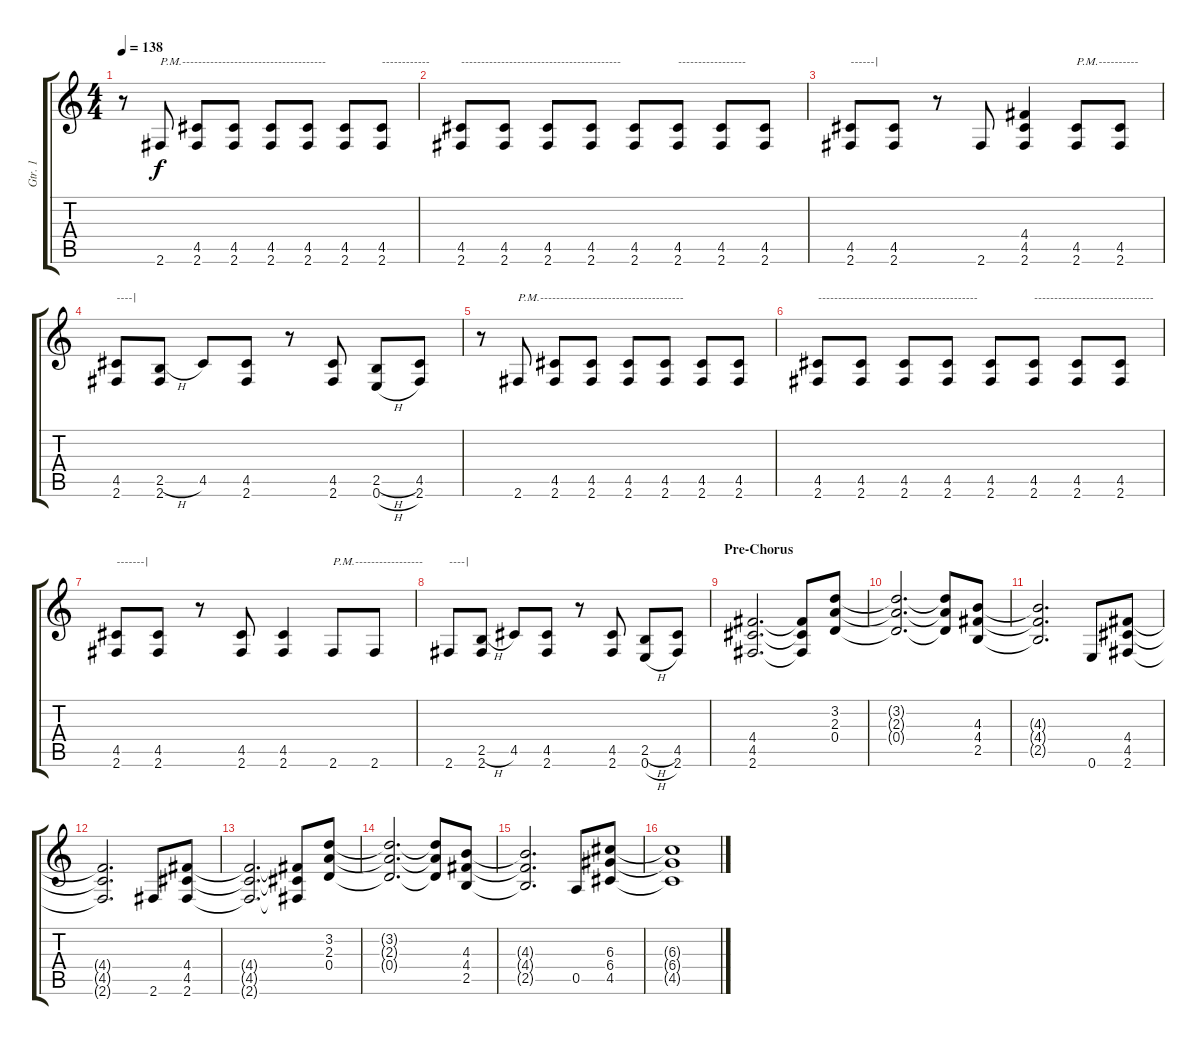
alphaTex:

\track ("Gtr. 1" "Gtr. 1") {instrument overdrivenguitar}
\staff {score tabs}
\tuning (E4 B3 G3 D3 A2 E2) {hide}
\ts (4 4)
\tempo 138
\clef g2
\ks c
r.8{dy f} 2.6.8{txt "P.M.------------------------------------"} (4.5 2.6).8 (4.5 2.6).8 (4.5 2.6).8 (4.5 2.6).8 (4.5 2.6).8 (4.5 2.6).8{txt "------------"} |
(4.5 2.6).8{txt "----------------------------------------"} (4.5 2.6).8 (4.5 2.6).8 (4.5 2.6).8 (4.5 2.6).8 (4.5 2.6).8{txt "-----------------"} (4.5 2.6).8 (4.5 2.6).8 |
(4.5 2.6).8{txt "------|"} (4.5 2.6).8 r.8 2.6.8 (4.4 4.5 2.6).4 (4.5 2.6).8{txt "P.M.----------"} (4.5 2.6).8 |
(4.5 2.6).8{txt "----|"} (2.5{h} 2.6).8 4.5.8 (4.5 2.6).8 r.8 (4.5 2.6).8 (2.5{h} 0.6{h}).8 (4.5 2.6).8 |
r.8 2.6.8{txt "P.M.------------------------------------"} (4.5 2.6).8 (4.5 2.6).8 (4.5 2.6).8 (4.5 2.6).8 (4.5 2.6).8 (4.5 2.6).8 |
(4.5 2.6).8{txt "----------------------------------------"} (4.5 2.6).8 (4.5 2.6).8 (4.5 2.6).8 (4.5 2.6).8 (4.5 2.6).8{txt "------------------------------"} (4.5 2.6).8 (4.5 2.6).8 |
(4.5 2.6).8{txt "-------|"} (4.5 2.6).8 r.8 (4.5 2.6).8 (4.5 2.6).4 2.6.8{txt "P.M.-----------------"} 2.6.8 |
2.6.8{txt "----|"} (2.5{h} 2.6).8 4.5.8 (4.5 2.6).8 r.8 (4.5 2.6).8 (2.5{h} 0.6{h}).8 (4.5 2.6).8 |
\section ("" "Pre-Chorus")
(4.4 4.5 2.6).2{d} (4.4{t} 4.5{t} 2.6{t}).8 (3.2 2.3 0.4).8 |
(3.2{t} 2.3{t} 0.4{t}).2{d} (3.2{t} 2.3{t} 0.4{t}).8 (4.3 4.4 2.5).8 |
(4.3{t} 4.4{t} 2.5{t}).2{d} 0.6.8 (4.4 4.5 2.6).8 |
(4.4{t} 4.5{t} 2.6{t}).2{d} 2.6.8 (4.4 4.5 2.6).8 |
(4.4{t} 4.5{t} 2.6{t}).2{d} (4.4{t} 4.5{t} 2.6{t}).8 (3.2 2.3 0.4).8 |
(3.2{t} 2.3{t} 0.4{t}).2{d} (3.2{t} 2.3{t} 0.4{t}).8 (4.3 4.4 2.5).8 |
(4.3{t} 4.4{t} 2.5{t}).2{d} 0.5.8 (6.3 6.4 4.5).8 |
(6.3{t} 6.4{t} 4.5{t}).1
